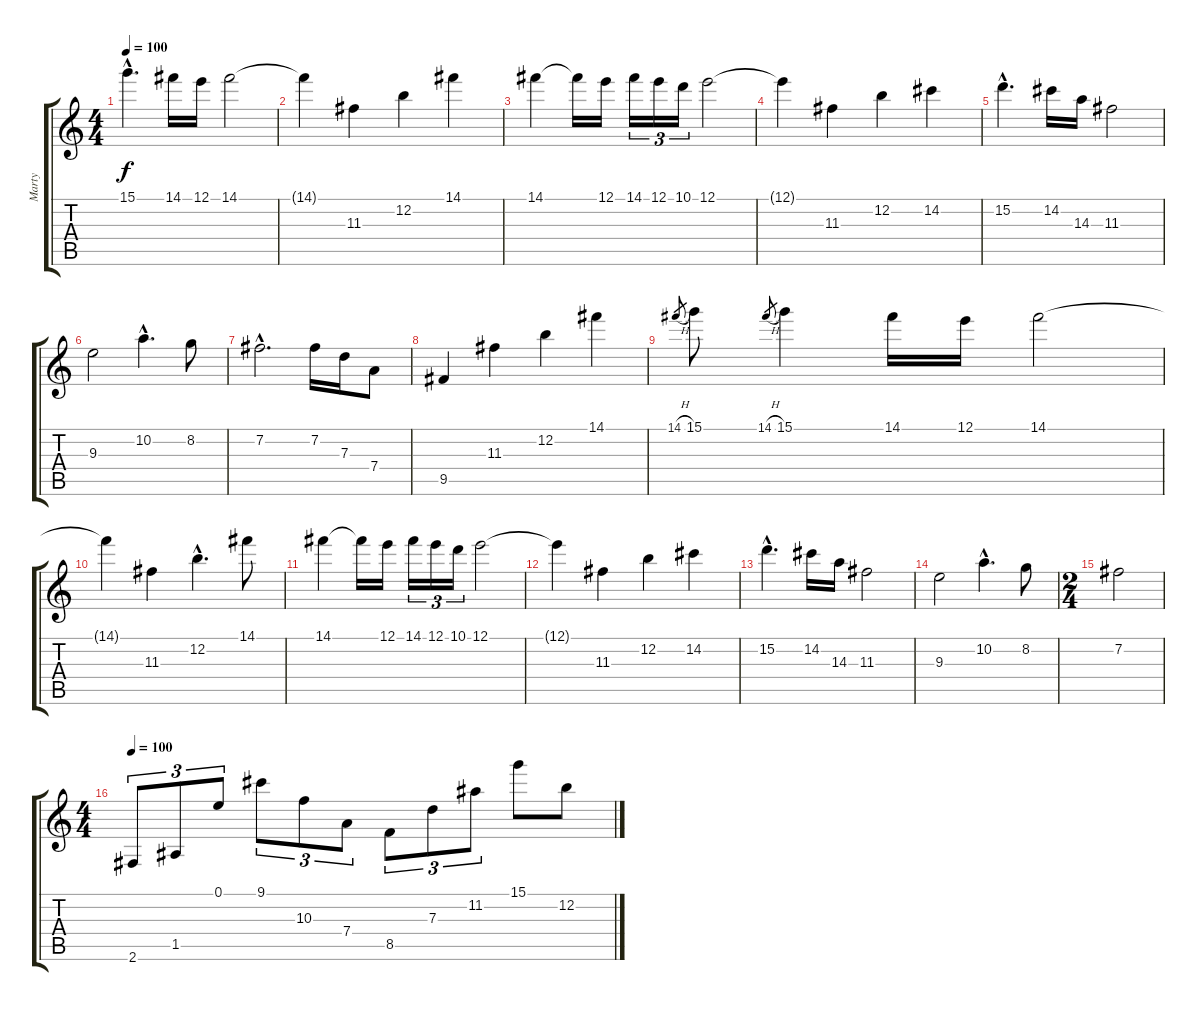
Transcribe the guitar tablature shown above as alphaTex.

\track ("Marty" "Marty") {instrument distortionguitar}
\staff {score tabs}
\tuning (E4 B3 G3 D3 A2 E2) {hide}
\ts (4 4)
\tempo 100
\clef g2
\ks c
15.1{hac}.4{d dy f} 14.1.16 12.1.16 14.1.2 |
14.1{t}.4 11.3.4 12.2.4 14.1.4 |
14.1.4 14.1{t}.16 12.1.16 14.1.16{tu (3 2)} 12.1.16{tu (3 2)} 10.1.16{tu (3 2)} 12.1.2 |
12.1{t}.4 11.3.4 12.2.4 14.2.4 |
15.2{hac}.4{d} 14.2.16 14.3.16 11.3.2 |
9.3.2 10.2{hac}.4{d} 8.2.8 |
7.2{hac}.2{d} 7.2.16 7.3.16 7.4.8 |
9.5.4 11.3.4 12.2.4 14.1.4 |
14.1{h}.8{gr} 15.1.8 14.1{h}.8{gr} 15.1.4 14.1.16 12.1.16 14.1.2 |
14.1{t}.4 11.3.4 12.2{hac}.4{d} 14.1.8 |
14.1.4 14.1{t}.16 12.1.16 14.1.16{tu (3 2)} 12.1.16{tu (3 2)} 10.1.16{tu (3 2)} 12.1.2 |
12.1{t}.4 11.3.4 12.2.4 14.2.4 |
15.2{hac}.4{d} 14.2.16 14.3.16 11.3.2 |
9.3.2 10.2{hac}.4{d} 8.2.8 |
\ts (2 4)
7.2.2 |
\ts (4 4)
\tempo 100
2.6.8{tu (3 2)} 1.5.8{tu (3 2)} 0.1.8{tu (3 2)} 9.1.8{tu (3 2)} 10.3.8{tu (3 2)} 7.4.8{tu (3 2)} 8.5.8{tu (3 2)} 7.3.8{tu (3 2)} 11.2.8{tu (3 2)} 15.1.8 12.2.8
